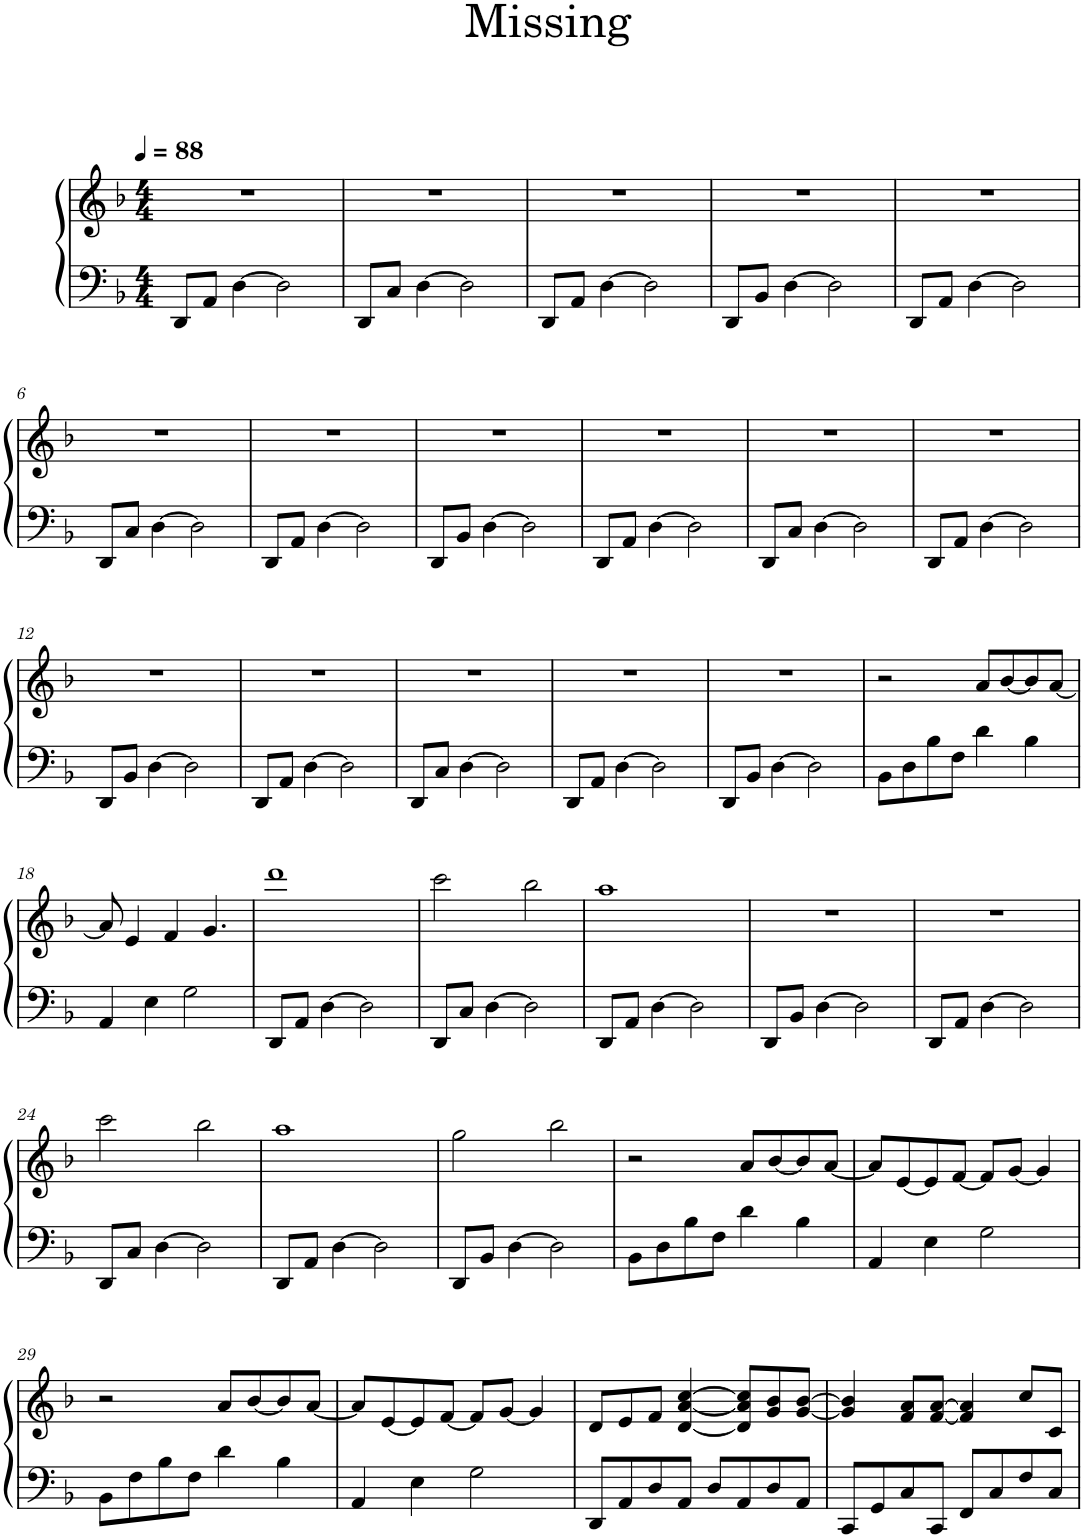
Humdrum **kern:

**kern	**kern
*part1	*part1
*staff2	*staff1
*I"Piano	*
*I'Pno.	*
*clefF4	*clefG2
*k[b-]	*k[b-]
*M4/4	*M4/4
*MM88	*MM88
=1	=1
8DD/L	1r
8AA/J	.
[4D\	.
2D\]	.
=2	=2
8DD/L	1r
8C/J	.
[4D\	.
2D\]	.
=3	=3
8DD/L	1r
8AA/J	.
[4D\	.
2D\]	.
=4	=4
8DD/L	1r
8BB-/J	.
[4D\	.
2D\]	.
=5	=5
8DD/L	1r
8AA/J	.
[4D\	.
2D\]	.
!!LO:LB:g=z
=6	=6
8DD/L	1r
8C/J	.
[4D\	.
2D\]	.
=7	=7
8DD/L	1r
8AA/J	.
[4D\	.
2D\]	.
=8	=8
8DD/L	1r
8BB-/J	.
[4D\	.
2D\]	.
=9	=9
8DD/L	1r
8AA/J	.
[4D\	.
2D\]	.
=10	=10
8DD/L	1r
8C/J	.
[4D\	.
2D\]	.
=11	=11
8DD/L	1r
8AA/J	.
[4D\	.
2D\]	.
!!LO:LB:g=z
=12	=12
8DD/L	1r
8BB-/J	.
[4D\	.
2D\]	.
=13	=13
8DD/L	1r
8AA/J	.
[4D\	.
2D\]	.
=14	=14
8DD/L	1r
8C/J	.
[4D\	.
2D\]	.
=15	=15
8DD/L	1r
8AA/J	.
[4D\	.
2D\]	.
=16	=16
8DD/L	1r
8BB-/J	.
[4D\	.
2D\]	.
=17	=17
8BB-\L	2r
8D\	.
8B-\	.
8F\J	.
4d\	8a/L
.	[8b-/
4B-\	8b-/]
.	[8a/J
!!LO:LB:g=z
=18	=18
4AA/	8a/]
.	4e/
4E\	.
.	4f/
2G\	.
.	4.g/
=19	=19
8DD/L	1ddd
8AA/J	.
[4D\	.
2D\]	.
=20	=20
8DD/L	2ccc\
8C/J	.
[4D\	.
2D\]	2bb-\
=21	=21
8DD/L	1aa
8AA/J	.
[4D\	.
2D\]	.
=22	=22
8DD/L	1r
8BB-/J	.
[4D\	.
2D\]	.
=23	=23
8DD/L	1r
8AA/J	.
[4D\	.
2D\]	.
!!LO:LB:g=z
=24	=24
8DD/L	2ccc\
8C/J	.
[4D\	.
2D\]	2bb-\
=25	=25
8DD/L	1aa
8AA/J	.
[4D\	.
2D\]	.
=26	=26
8DD/L	2gg\
8BB-/J	.
[4D\	.
2D\]	2bb-\
=27	=27
8BB-\L	2r
8D\	.
8B-\	.
8F\J	.
4d\	8a/L
.	[8b-/
4B-\	8b-/]
.	[8a/J
=28	=28
4AA/	8a/L]
.	[8e/
4E\	8e/]
.	[8f/J
2G\	8f/L]
.	[8g/J
.	4g/]
!!LO:LB:g=z
=29	=29
8BB-\L	2r
8F\	.
8B-\	.
8F\J	.
4d\	8a/L
.	[8b-/
4B-\	8b-/]
.	[8a/J
=30	=30
4AA/	8a/L]
.	[8e/
4E\	8e/]
.	[8f/J
2G\	8f/L]
.	[8g/J
.	4g/]
=31	=31
8DD/L	8d/L
8AA/	8e/
8D/	8f/J
8AA/J	[4d/ [4a/ [4cc/
8D/L	.
8AA/	8d/] 8a/] 8cc/]L
8D/	8g/ 8b-/
8AA/J	[8g/ [8b-/J
=32	=32
8CC/L	4g/] 4b-/]
8GG/	.
8C/	8f/ 8a/L
8CC/J	[8f/ [8a/J
8FF/L	4f/] 4a/]
8C/	.
8F/	8cc/L
8C/J	8c/J
=	=
*-	*-
